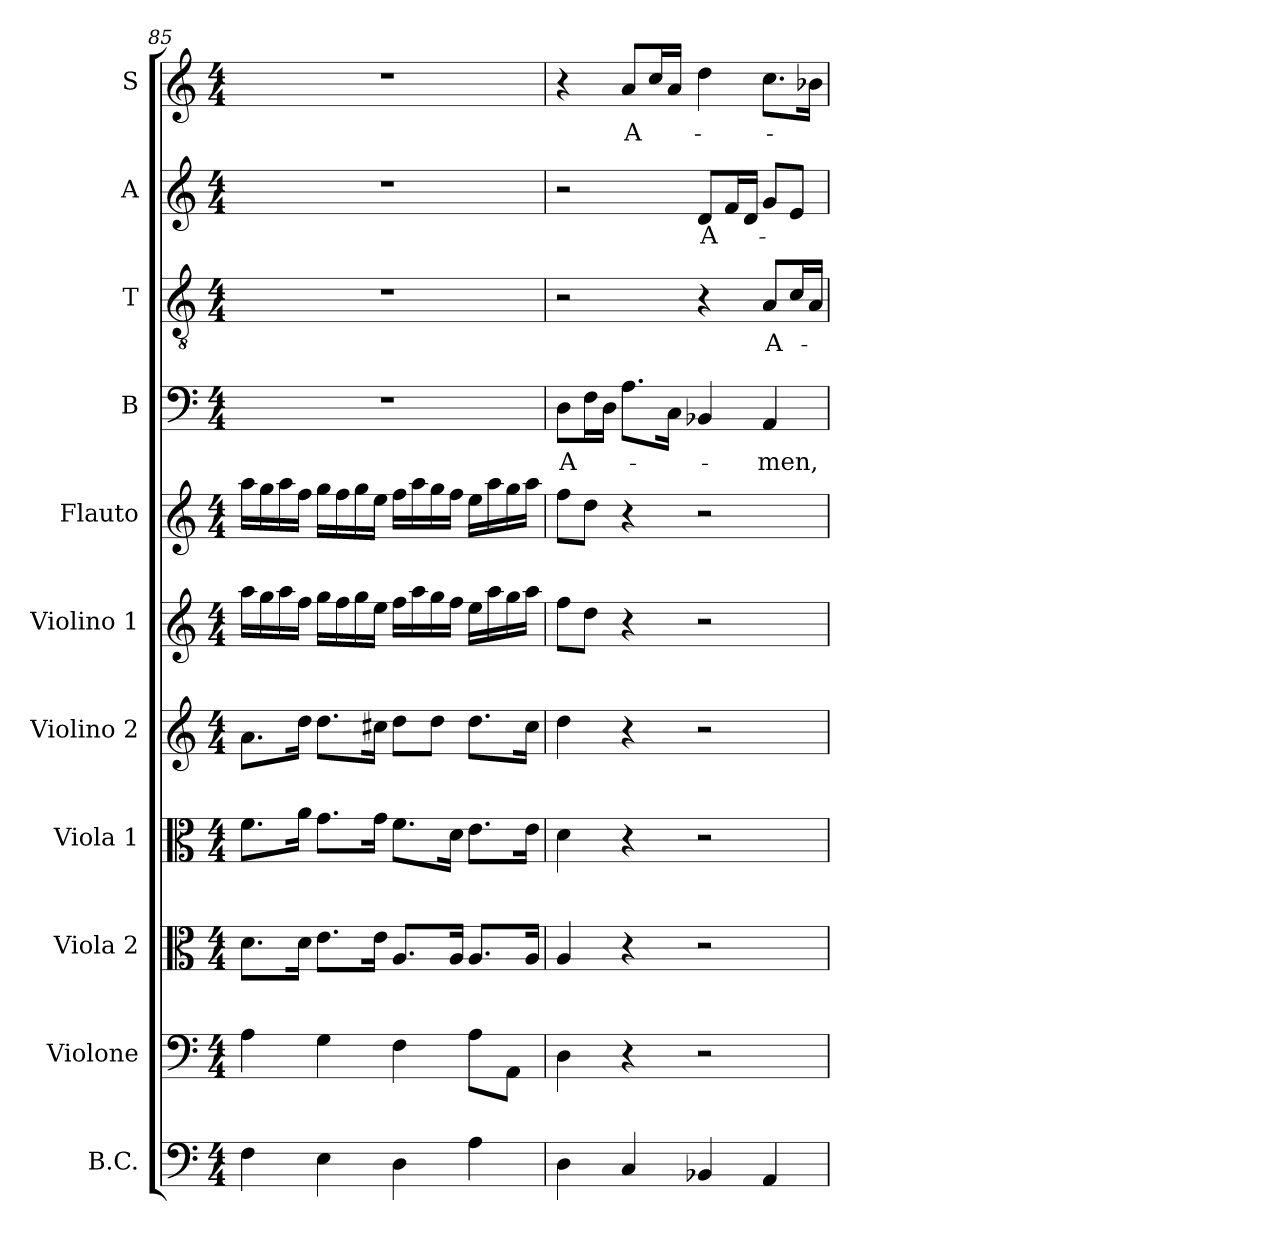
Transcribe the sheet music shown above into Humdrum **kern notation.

**kern	**kern	**kern	**kern	**kern	**kern	**kern	**kern	**text	**kern	**text	**kern	**text	**kern	**text
*part11	*part10	*part9	*part8	*part7	*part6	*part5	*part4	*part4	*part3	*part3	*part2	*part2	*part1	*part1
*staff11	*staff10	*staff9	*staff8	*staff7	*staff6	*staff5	*staff4	*staff4	*staff3	*staff3	*staff2	*staff2	*staff1	*staff1
*I"B.C.	*I"Violone	*I"Viola 2	*I"Viola 1	*I"Violino 2	*I"Violino 1	*I"Flauto	*I"B	*	*I"T	*	*I"A	*	*I"S	*
*I'B.C.	*I'Vne.	*I'Va2	*I'Va1	*I'Vn2	*I'Vn1	*I'Fl.	*I'B	*	*I'T	*	*I'A	*	*I'S	*
!!LO:PB:g=z
*clefF4	*clefF4	*clefC3	*clefC3	*clefG2	*clefG2	*clefG2	*clefF4	*	*clefGv2	*	*clefG2	*	*clefG2	*
*	*	*	*	*	*	*	*	*	*ITrd7c12	*	*	*	*	*
*k[]	*k[]	*k[]	*k[]	*k[]	*k[]	*k[]	*k[]	*	*k[]	*	*k[]	*	*k[]	*
*C:	*C:	*C:	*C:	*C:	*C:	*C:	*C:	*	*C:	*	*C:	*	*C:	*
*M4/4	*M4/4	*M4/4	*M4/4	*M4/4	*M4/4	*M4/4	*M4/4	*	*M4/4	*	*M4/4	*	*M4/4	*
=85	=85	=85	=85	=85	=85	=85	=85	=85	=85	=85	=85	=85	=85	=85
4Fi\	4Ai\	8.di\L	8.fi\L	8.ai\L	16aai\LL	16aai\LL	1r	.	1r	.	1r	.	1r	.
.	.	.	.	.	16ggi\	16ggi\	.	.	.	.	.	.	.	.
.	.	.	.	.	16aai\	16aai\	.	.	.	.	.	.	.	.
.	.	16di\Jk	16ai\Jk	16ddi\Jk	16ffi\JJ	16ffi\JJ	.	.	.	.	.	.	.	.
4Ei\	4Gi\	8.ei\L	8.gi\L	8.ddi\L	16ggi\LL	16ggi\LL	.	.	.	.	.	.	.	.
.	.	.	.	.	16ffi\	16ffi\	.	.	.	.	.	.	.	.
.	.	.	.	.	16ggi\	16ggi\	.	.	.	.	.	.	.	.
.	.	16ei\Jk	16gi\Jk	16cc#Xi\Jk	16eei\JJ	16eei\JJ	.	.	.	.	.	.	.	.
4Di\	4Fi\	8.Ai/L	8.fi\L	8ddi\L	16ffi\LL	16ffi\LL	.	.	.	.	.	.	.	.
.	.	.	.	.	16aai\	16aai\	.	.	.	.	.	.	.	.
.	.	.	.	8ddi\J	16ggi\	16ggi\	.	.	.	.	.	.	.	.
.	.	16Ai/Jk	16di\Jk	.	16ffi\JJ	16ffi\JJ	.	.	.	.	.	.	.	.
4Ai\	8Ai\L	8.Ai/L	8.ei\L	8.ddi\L	16eei\LL	16eei\LL	.	.	.	.	.	.	.	.
.	.	.	.	.	16aai\	16aai\	.	.	.	.	.	.	.	.
.	8AAi\J	.	.	.	16ggi\	16ggi\	.	.	.	.	.	.	.	.
.	.	16Ai/Jk	16ei\Jk	16cc#i\Jk	16aai\JJ	16aai\JJ	.	.	.	.	.	.	.	.
=86	=86	=86	=86	=86	=86	=86	=86	=86	=86	=86	=86	=86	=86	=86
!	!	!	!	!	!	!	!	!LO:LY:b:color=#000000	!	!	!	!	!	!
4Di\	4Di\	4Ai/	4di\	4ddi\	8ffi\L	8ffi\L	8Di\L	A-	2r	.	2r	.	4r	.
.	.	.	.	.	8ddi\J	8ddi\J	16Fi\L	.	.	.	.	.	.	.
.	.	.	.	.	.	.	16Di\JJ	.	.	.	.	.	.	.
!	!	!	!	!	!	!	!	!	!	!	!	!	!	!LO:LY:b:color=#000000
4Ci/	4r	4r	4r	4r	4r	4r	8.Ai\L	.	.	.	.	.	8ai/L	A-
.	.	.	.	.	.	.	.	.	.	.	.	.	16cci/L	.
.	.	.	.	.	.	.	16Ci\Jk	.	.	.	.	.	16ai/JJ	.
!	!	!	!	!	!	!	!	!	!	!	!	!LO:LY:b:color=#000000	!	!
4BB-Xi/	2r	2r	2r	2r	2r	2r	4BB-Xi/	.	4r	.	8di/L	A-	4ddi\	.
.	.	.	.	.	.	.	.	.	.	.	16fi/L	.	.	.
.	.	.	.	.	.	.	.	.	.	.	16di/JJ	.	.	.
!	!	!	!	!	!	!	!	!LO:LY:b:color=#000000	!	!	!	!	!	!
!	!	!	!	!	!	!	!	!	!	!LO:LY:b:color=#000000	!	!	!	!
4AAi/	.	.	.	.	.	.	4AAi/	-men,	8AAi/L	A-	8gi/L	.	8.cci\L	.
.	.	.	.	.	.	.	.	.	16Ci/L	.	8ei/J	.	.	.
.	.	.	.	.	.	.	.	.	16AAi/JJ	.	.	.	16b-Xi\Jk	.
=	=	=	=	=	=	=	=	=	=	=	=	=	=	=
*-	*-	*-	*-	*-	*-	*-	*-	*-	*-	*-	*-	*-	*-	*-
